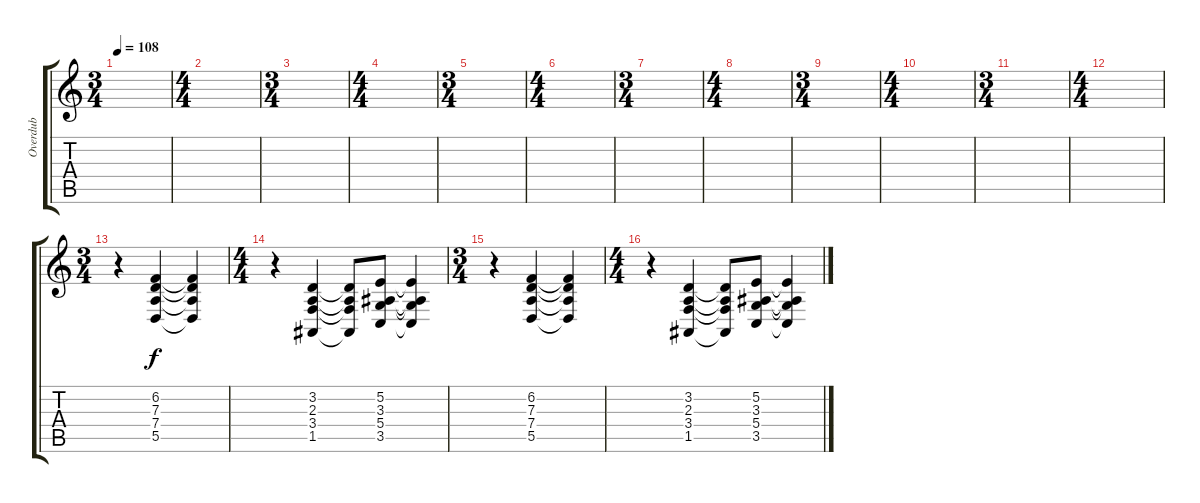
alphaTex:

\track ("Overdub" "Overdub") {instrument pad1newage}
\staff {score tabs}
\tuning (E4 B3 G3 D3 A2 E2) {hide}
\ts (3 4)
\tempo 108
\clef g2
\ks c
|
\ts (4 4)
|
\ts (3 4)
|
\ts (4 4)
|
\ts (3 4)
|
\ts (4 4)
|
\ts (3 4)
|
\ts (4 4)
|
\ts (3 4)
|
\ts (4 4)
|
\ts (3 4)
|
\ts (4 4)
|
\ts (3 4)
r.4 (6.2 7.3 7.4 5.5).4 (6.2{t} 7.3{t} 7.4{t} 5.5{t}).4 |
\ts (4 4)
r.4 (3.2 2.3 3.4 1.5).4 (3.2{t} 2.3{t} 3.4{t} 1.5{t}).8 (5.2 3.3 5.4 3.5).8 (5.2{t} 3.3{t} 5.4{t} 3.5{t}).4 |
\ts (3 4)
r.4 (6.2 7.3 7.4 5.5).4 (6.2{t} 7.3{t} 7.4{t} 5.5{t}).4 |
\ts (4 4)
r.4 (3.2 2.3 3.4 1.5).4 (3.2{t} 2.3{t} 3.4{t} 1.5{t}).8 (5.2 3.3 5.4 3.5).8 (5.2{t} 3.3{t} 5.4{t} 3.5{t}).4
